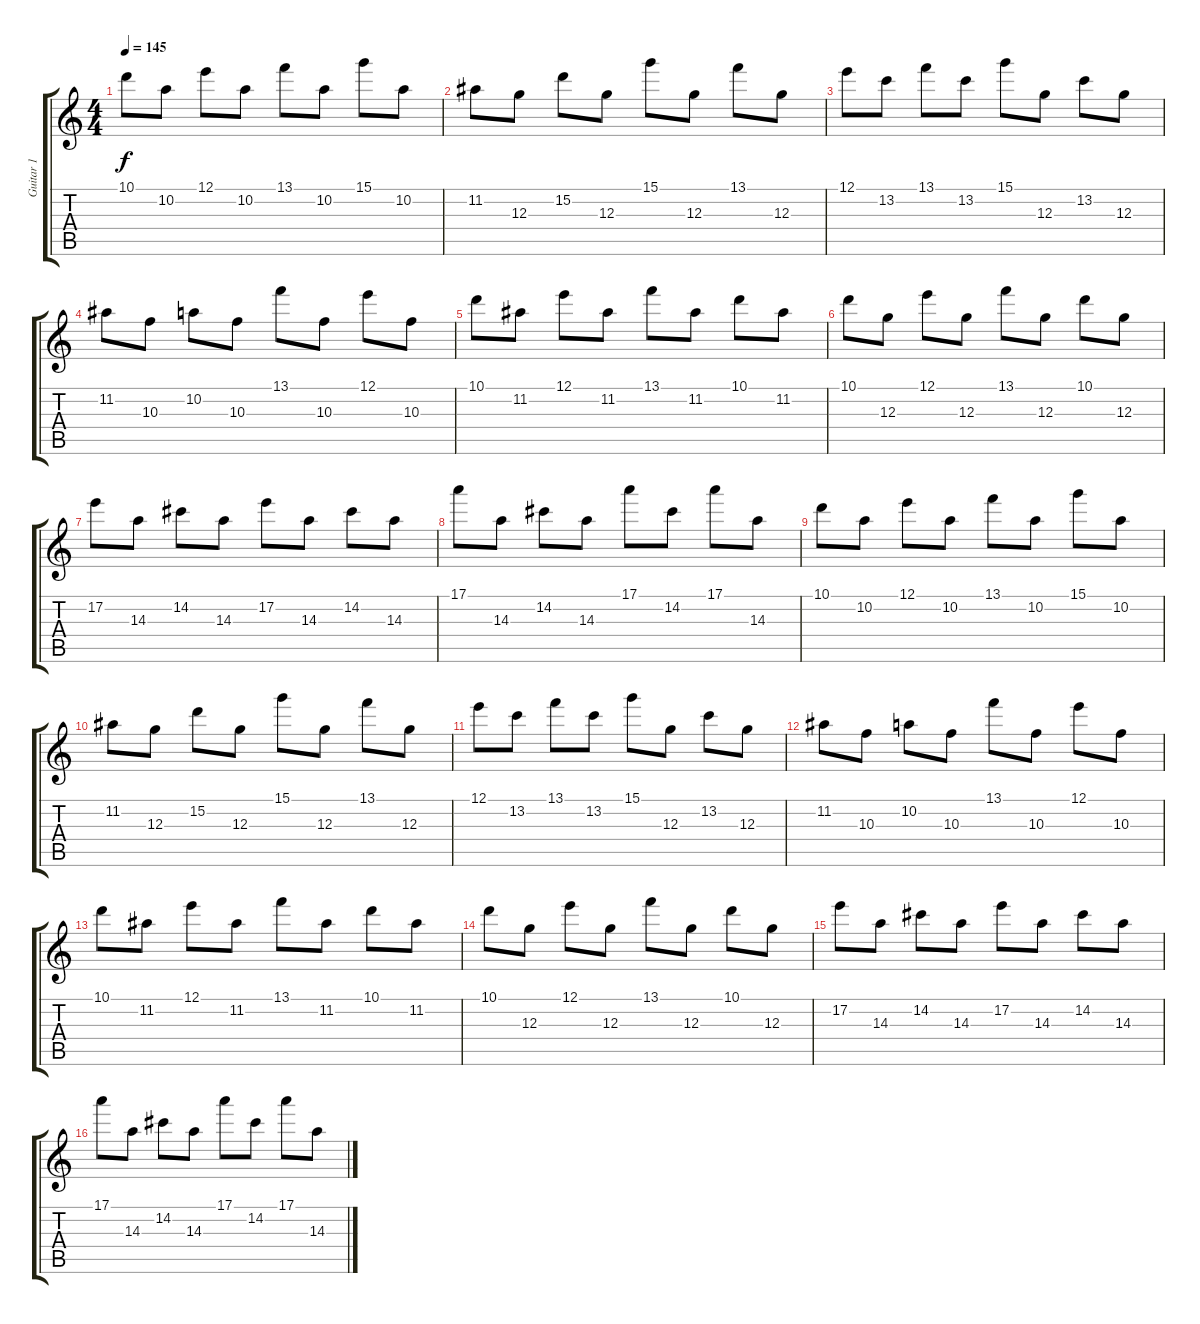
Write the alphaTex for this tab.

\track ("Guitar 1" "Guitar 1") {instrument electricguitarjazz}
\staff {score tabs}
\tuning (E4 B3 G3 D3 A2 E2) {hide}
\ts (4 4)
\tempo 145
\clef g2
\ks c
10.1.8{dy f instrument electricguitarjazz} 10.2.8 12.1.8 10.2.8 13.1.8 10.2.8 15.1.8 10.2.8 |
11.2.8 12.3.8 15.2.8 12.3.8 15.1.8 12.3.8 13.1.8 12.3.8 |
12.1.8 13.2.8 13.1.8 13.2.8 15.1.8 12.3.8 13.2.8 12.3.8 |
11.2.8 10.3.8 10.2.8 10.3.8 13.1.8 10.3.8 12.1.8 10.3.8 |
10.1.8 11.2.8 12.1.8 11.2.8 13.1.8 11.2.8 10.1.8 11.2.8 |
10.1.8 12.3.8 12.1.8 12.3.8 13.1.8 12.3.8 10.1.8 12.3.8 |
17.2.8 14.3.8 14.2.8 14.3.8 17.2.8 14.3.8 14.2.8 14.3.8 |
17.1.8 14.3.8 14.2.8 14.3.8 17.1.8 14.2.8 17.1.8 14.3.8 |
10.1.8 10.2.8 12.1.8 10.2.8 13.1.8 10.2.8 15.1.8 10.2.8 |
11.2.8 12.3.8 15.2.8 12.3.8 15.1.8 12.3.8 13.1.8 12.3.8 |
12.1.8 13.2.8 13.1.8 13.2.8 15.1.8 12.3.8 13.2.8 12.3.8 |
11.2.8 10.3.8 10.2.8 10.3.8 13.1.8 10.3.8 12.1.8 10.3.8 |
10.1.8 11.2.8 12.1.8 11.2.8 13.1.8 11.2.8 10.1.8 11.2.8 |
10.1.8 12.3.8 12.1.8 12.3.8 13.1.8 12.3.8 10.1.8 12.3.8 |
17.2.8 14.3.8 14.2.8 14.3.8 17.2.8 14.3.8 14.2.8 14.3.8 |
17.1.8 14.3.8 14.2.8 14.3.8 17.1.8 14.2.8 17.1.8 14.3.8
